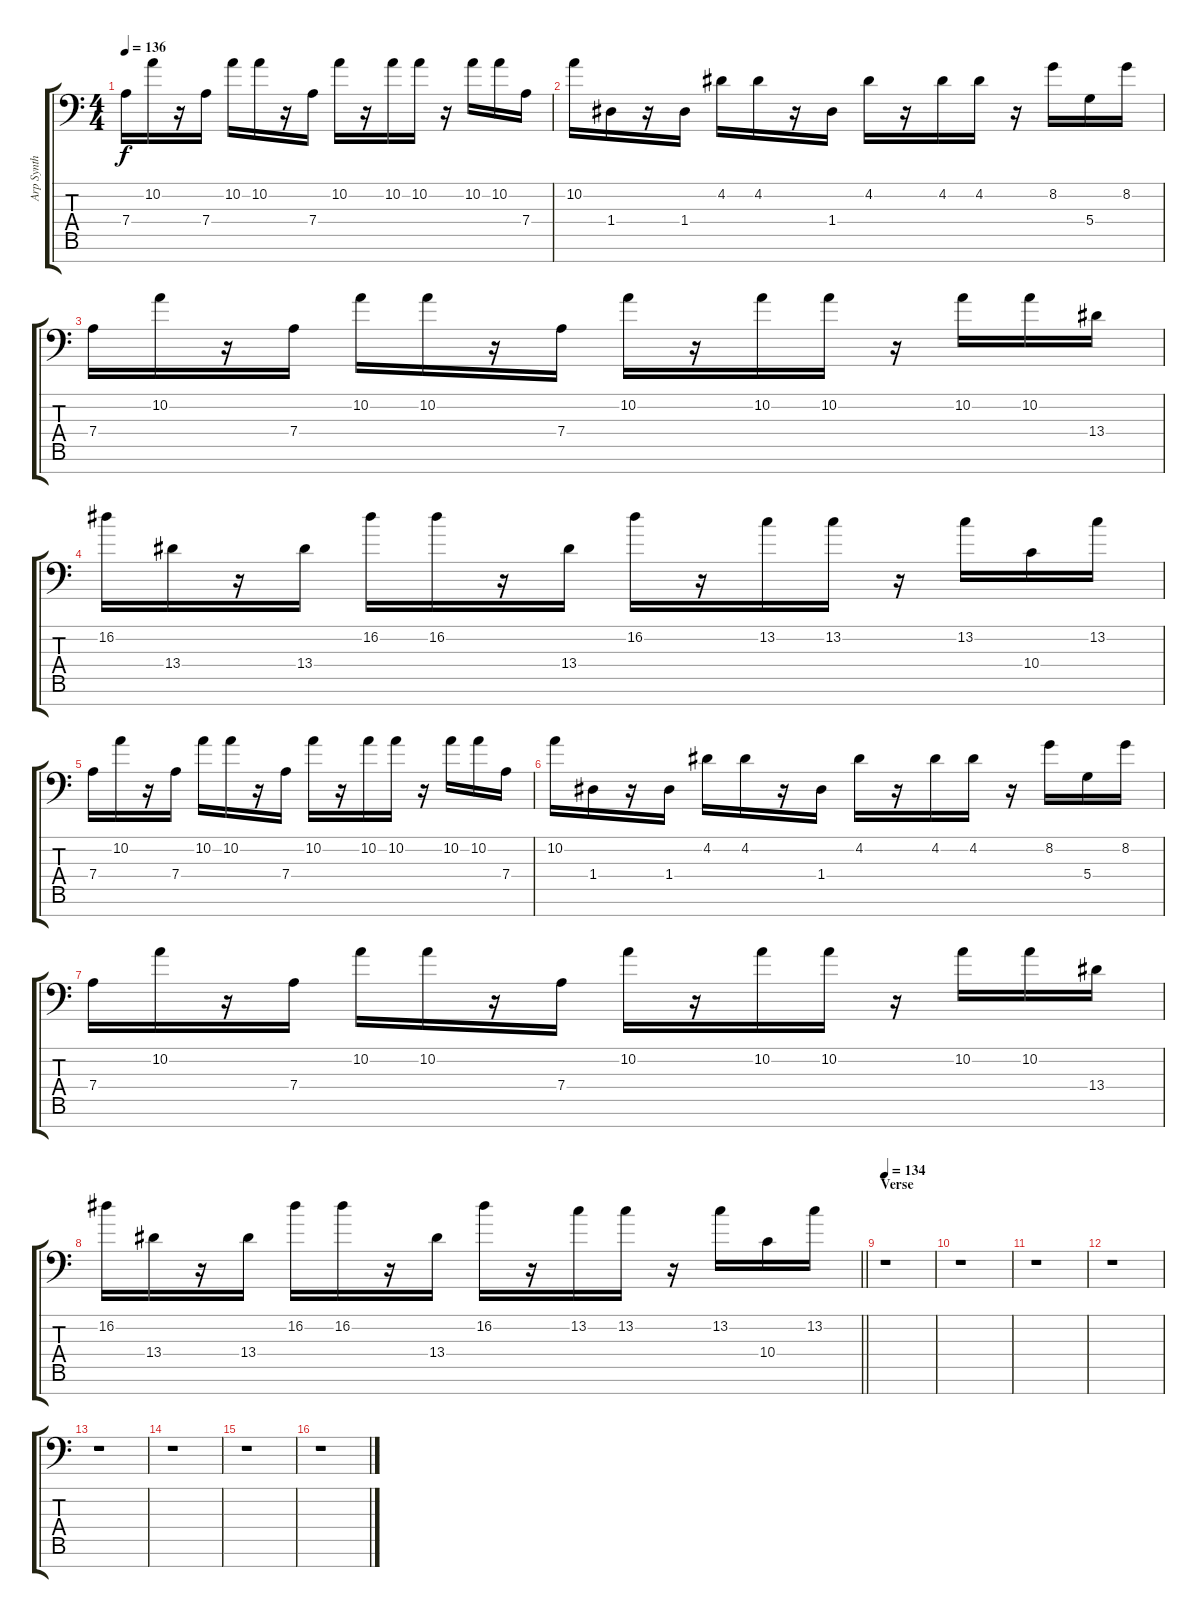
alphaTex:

\track ("Arp Synth" "Arp Synth") {instrument lead3calliope}
\staff {score tabs}
\tuning (C8 B3 G3 D3 A2 E2 C-1) {hide}
\ts (4 4)
\tempo 136
\clef f4
\ks c
7.4.16{dy f} 10.2.16 r.16 7.4.16 10.2.16 10.2.16 r.16 7.4.16 10.2.16 r.16 10.2.16 10.2.16 r.16 10.2.16 10.2.16 7.4.16 |
10.2.16 1.4.16 r.16 1.4.16 4.2.16 4.2.16 r.16 1.4.16 4.2.16 r.16 4.2.16 4.2.16 r.16 8.2.16 5.4.16 8.2.16 |
7.4.16 10.2.16 r.16 7.4.16 10.2.16 10.2.16 r.16 7.4.16 10.2.16 r.16 10.2.16 10.2.16 r.16 10.2.16 10.2.16 13.4.16 |
16.2.16 13.4.16 r.16 13.4.16 16.2.16 16.2.16 r.16 13.4.16 16.2.16 r.16 13.2.16 13.2.16 r.16 13.2.16 10.4.16 13.2.16 |
7.4.16 10.2.16 r.16 7.4.16 10.2.16 10.2.16 r.16 7.4.16 10.2.16 r.16 10.2.16 10.2.16 r.16 10.2.16 10.2.16 7.4.16 |
10.2.16 1.4.16 r.16 1.4.16 4.2.16 4.2.16 r.16 1.4.16 4.2.16 r.16 4.2.16 4.2.16 r.16 8.2.16 5.4.16 8.2.16 |
7.4.16 10.2.16 r.16 7.4.16 10.2.16 10.2.16 r.16 7.4.16 10.2.16 r.16 10.2.16 10.2.16 r.16 10.2.16 10.2.16 13.4.16 |
\barLineRight lightlight
16.2.16 13.4.16 r.16 13.4.16 16.2.16 16.2.16 r.16 13.4.16 16.2.16 r.16 13.2.16 13.2.16 r.16 13.2.16 10.4.16 13.2.16 |
\section ("" "Verse")
\tempo 134
r.1 |
r.1 |
r.1 |
r.1 |
r.1 |
r.1 |
r.1 |
r.1
